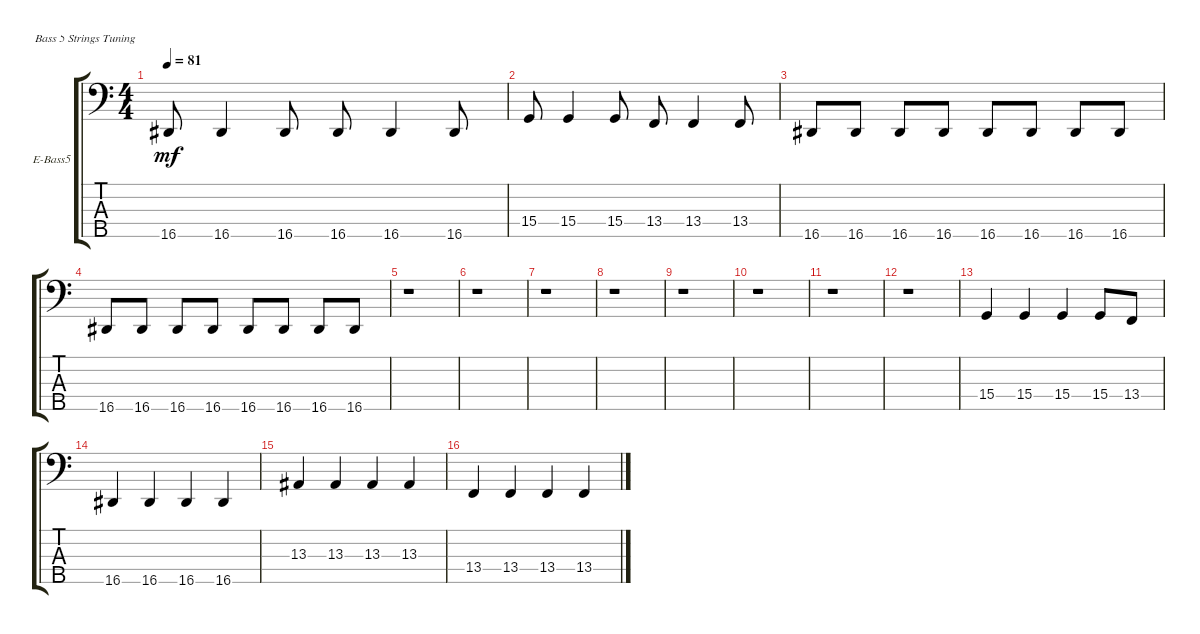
\bracketExtendMode groupsimilarinstruments
\firstSystemTrackNameOrientation horizontal
\otherSystemsTrackNameOrientation horizontal
\track ("Sting 5 Bass" "E-Bass5") {instrument electricbassfinger}
\staff {score tabs}
\tuning (G2 D2 A1 E1 B0)
\displaytranspose 0
\ts (4 4)
\tempo 81
\clef f4
\scale
0.333333
\ks c
16.5.8{dy mf} 16.5.4 16.5.8 16.5.8 16.5.4 16.5.8 |
\scale
0.333333 15.4.8 15.4.4 15.4.8 13.4.8 13.4.4 13.4.8 |
\scale
0.333333 16.5.8 16.5.8 16.5.8 16.5.8 16.5.8 16.5.8 16.5.8 16.5.8 |
\scale
0.333333 16.5.8 16.5.8 16.5.8 16.5.8 16.5.8 16.5.8 16.5.8 16.5.8 |
\scale
0.333333 r.1 |
\scale
0.333333 r.1 |
\scale
0.333333 r.1 |
\scale
0.333333 r.1 |
\scale
0.333333 r.1 |
\scale
0.333333 r.1 |
\scale
0.333333 r.1 |
\scale
0.333333 r.1 |
\scale
0.333333 15.4.4 15.4.4 15.4.4 15.4.8 13.4.8 |
\scale
0.333333 16.5.4 16.5.4 16.5.4 16.5.4 |
\scale
0.333333 13.3.4 13.3.4 13.3.4 13.3.4 |
\scale
0.333333 13.4.4 13.4.4 13.4.4 13.4.4
